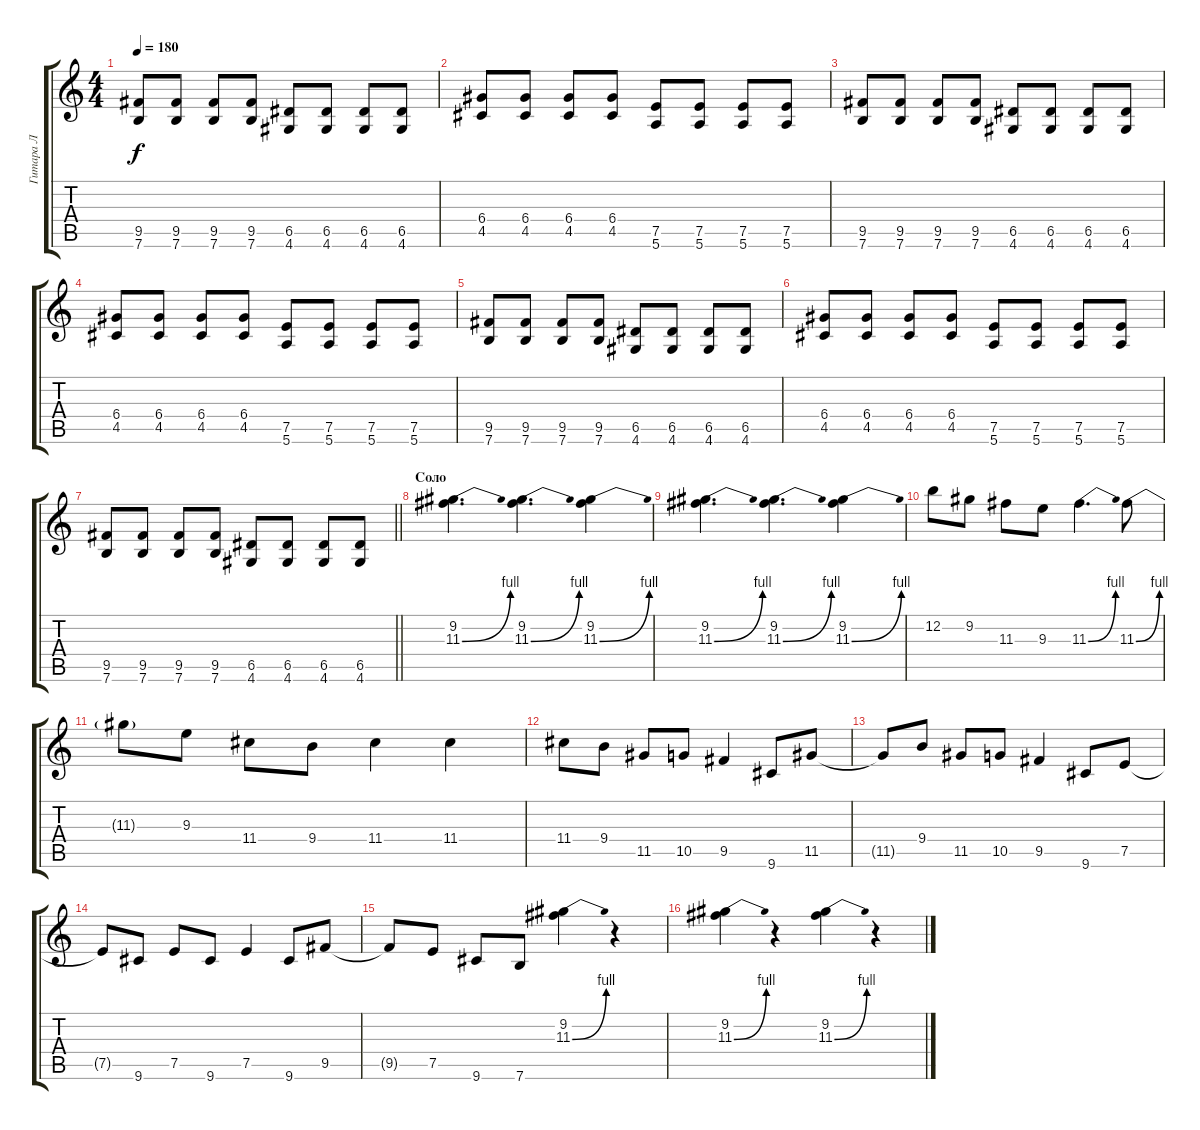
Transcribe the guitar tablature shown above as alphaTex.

\track ("Гитара Л" "Гитара Л") {instrument distortionguitar}
\staff {score tabs}
\tuning (E4 B3 G3 D3 A2 E2) {hide}
\ts (4 4)
\tempo 180
\clef g2
\ks c
(9.5 7.6).8{dy f} (9.5 7.6).8 (9.5 7.6).8 (9.5 7.6).8 (6.5 4.6).8 (6.5 4.6).8 (6.5 4.6).8 (6.5 4.6).8 |
(6.4 4.5).8 (6.4 4.5).8 (6.4 4.5).8 (6.4 4.5).8 (7.5 5.6).8 (7.5 5.6).8 (7.5 5.6).8 (7.5 5.6).8 |
(9.5 7.6).8 (9.5 7.6).8 (9.5 7.6).8 (9.5 7.6).8 (6.5 4.6).8 (6.5 4.6).8 (6.5 4.6).8 (6.5 4.6).8 |
(6.4 4.5).8 (6.4 4.5).8 (6.4 4.5).8 (6.4 4.5).8 (7.5 5.6).8 (7.5 5.6).8 (7.5 5.6).8 (7.5 5.6).8 |
(9.5 7.6).8 (9.5 7.6).8 (9.5 7.6).8 (9.5 7.6).8 (6.5 4.6).8 (6.5 4.6).8 (6.5 4.6).8 (6.5 4.6).8 |
(6.4 4.5).8 (6.4 4.5).8 (6.4 4.5).8 (6.4 4.5).8 (7.5 5.6).8 (7.5 5.6).8 (7.5 5.6).8 (7.5 5.6).8 |
\barLineRight lightlight
(9.5 7.6).8 (9.5 7.6).8 (9.5 7.6).8 (9.5 7.6).8 (6.5 4.6).8 (6.5 4.6).8 (6.5 4.6).8 (6.5 4.6).8 |
\section ("" "Соло")
(9.2 11.3{be (bend 0 0 60 4)}).4{d} (9.2 11.3{be (bend 0 0 60 4)}).4{d} (9.2 11.3{be (bend 0 0 60 4)}).4 |
(9.2 11.3{be (bend 0 0 60 4)}).4{d} (9.2 11.3{be (bend 0 0 60 4)}).4{d} (9.2 11.3{be (bend 0 0 60 4)}).4 |
12.2.8 9.2.8 11.3.8 9.3.8 11.3{be (bend 0 0 60 4)}.4{d} 11.3{be (bend 0 0 60 4)}.8 |
11.3{t}.8 9.3.8 11.4.8 9.4.8 11.4.4 11.4.4 |
11.4.8 9.4.8 11.5.8 10.5.8 9.5.4 9.6.8 11.5.8 |
11.5{t}.8 9.4.8 11.5.8 10.5.8 9.5.4 9.6.8 7.5.8 |
7.5{t}.8 9.6.8 7.5.8 9.6.8 7.5.4 9.6.8 9.5.8 |
9.5{t}.8 7.5.8 9.6.8 7.6.8 (9.2 11.3{be (bend 0 0 60 4)}).4 r.4 |
(9.2 11.3{be (bend 0 0 60 4)}).4 r.4 (9.2 11.3{be (bend 0 0 60 4)}).4 r.4
